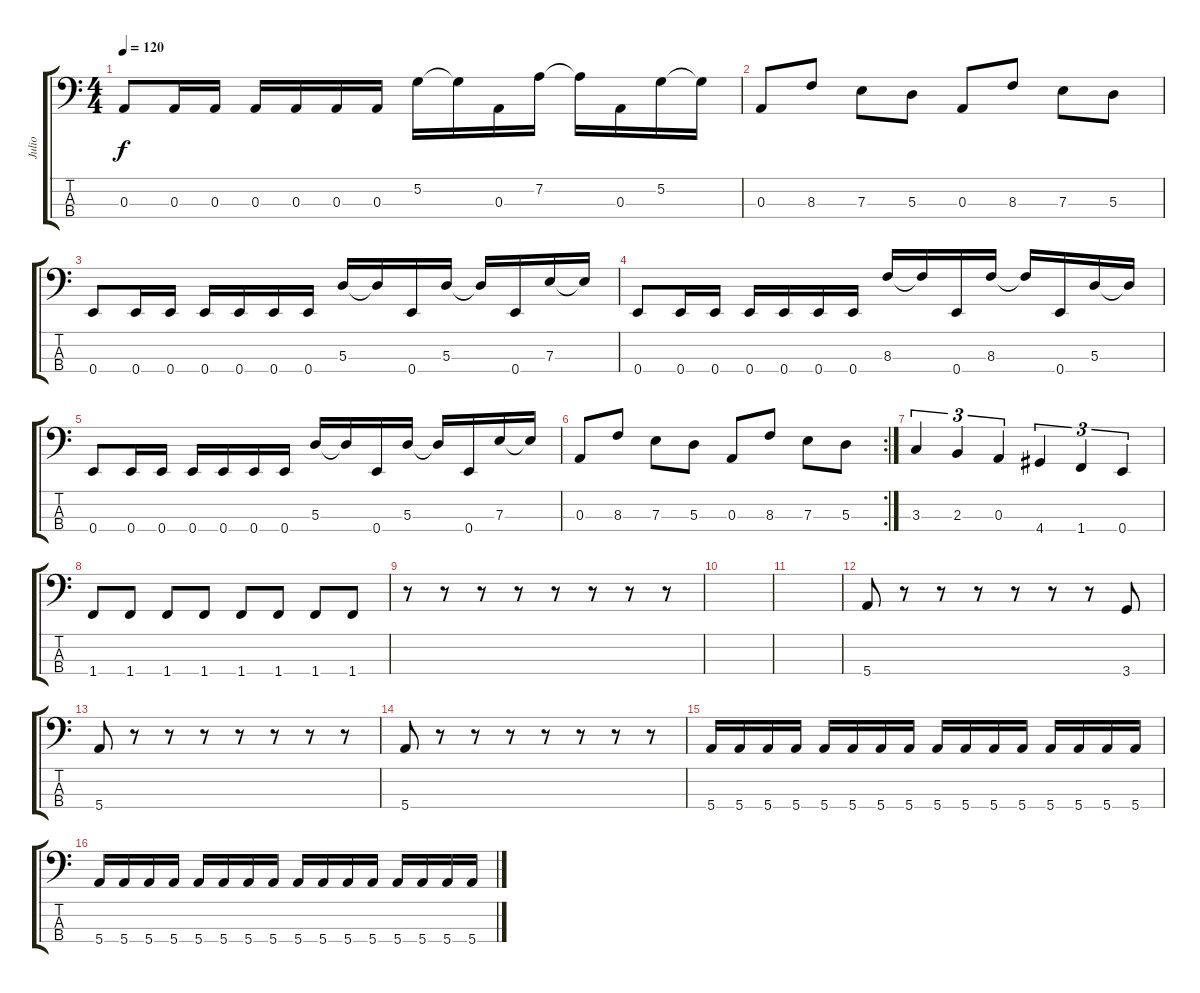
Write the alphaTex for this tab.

\track ("Julio" "Julio") {instrument electricbassfinger}
\staff {score tabs}
\tuning (G2 D2 A1 E1) {hide}
\ts (4 4)
\tempo 120
\clef f4
\ks c
0.3.8{dy f} 0.3.16 0.3.16 0.3.16 0.3.16 0.3.16 0.3.16 5.2.16 5.2{t}.16 0.3.16 7.2.16 7.2{t}.16 0.3.16 5.2.16 5.2{t}.16 |
0.3.8 8.3.8 7.3.8 5.3.8 0.3.8 8.3.8 7.3.8 5.3.8 |
0.4.8 0.4.16 0.4.16 0.4.16 0.4.16 0.4.16 0.4.16 5.3.16 5.3{t}.16 0.4.16 5.3.16 5.3{t}.16 0.4.16 7.3.16 7.3{t}.16 |
0.4.8 0.4.16 0.4.16 0.4.16 0.4.16 0.4.16 0.4.16 8.3.16 8.3{t}.16 0.4.16 8.3.16 8.3{t}.16 0.4.16 5.3.16 5.3{t}.16 |
0.4.8 0.4.16 0.4.16 0.4.16 0.4.16 0.4.16 0.4.16 5.3.16 5.3{t}.16 0.4.16 5.3.16 5.3{t}.16 0.4.16 7.3.16 7.3{t}.16 |
\rc 2
0.3.8 8.3.8 7.3.8 5.3.8 0.3.8 8.3.8 7.3.8 5.3.8 |
3.3.4{tu (3 2)} 2.3.4{tu (3 2)} 0.3.4{tu (3 2)} 4.4.4{tu (3 2)} 1.4.4{tu (3 2)} 0.4.4{tu (3 2)} |
1.4.8 1.4.8 1.4.8 1.4.8 1.4.8 1.4.8 1.4.8 1.4.8 |
r.8 r.8 r.8 r.8 r.8 r.8 r.8 r.8 |
|
|
5.4.8 r.8 r.8 r.8 r.8 r.8 r.8 3.4.8 |
5.4.8 r.8 r.8 r.8 r.8 r.8 r.8 r.8 |
5.4.8 r.8 r.8 r.8 r.8 r.8 r.8 r.8 |
5.4.16 5.4.16 5.4.16 5.4.16 5.4.16 5.4.16 5.4.16 5.4.16 5.4.16 5.4.16 5.4.16 5.4.16 5.4.16 5.4.16 5.4.16 5.4.16 |
5.4.16 5.4.16 5.4.16 5.4.16 5.4.16 5.4.16 5.4.16 5.4.16 5.4.16 5.4.16 5.4.16 5.4.16 5.4.16 5.4.16 5.4.16 5.4.16
